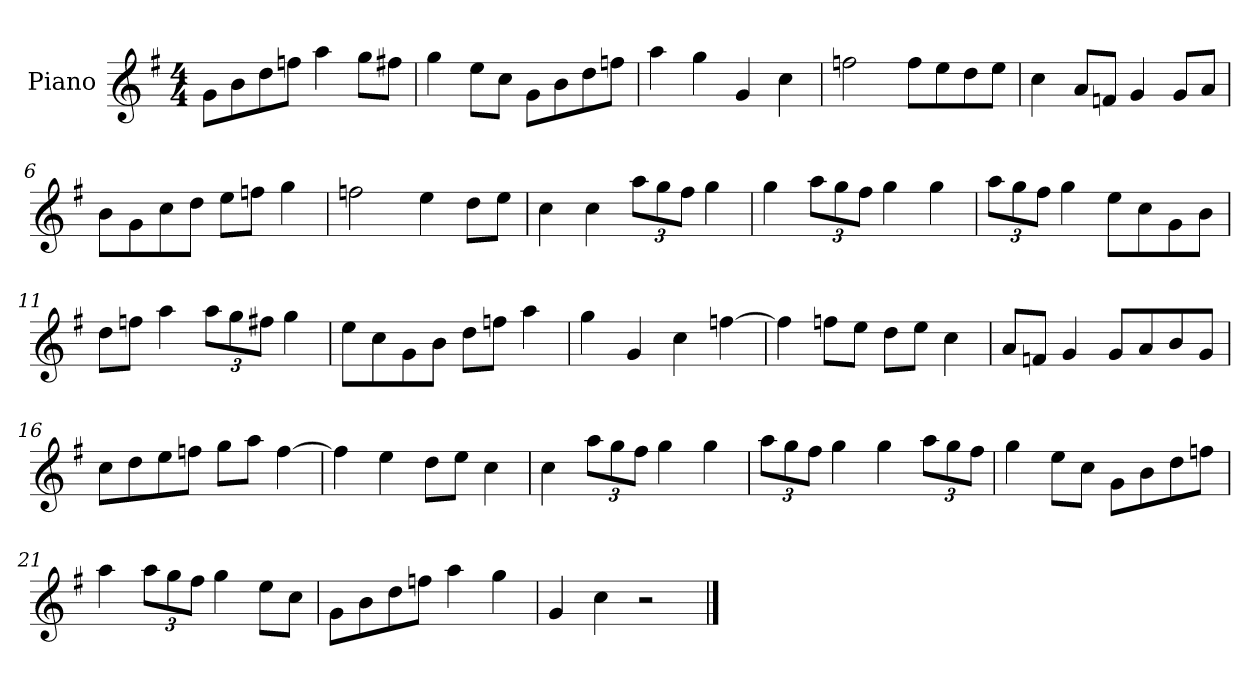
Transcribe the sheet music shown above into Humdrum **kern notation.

**kern
*part1
*staff1
*I"Piano
*I'P-no
*clefG2
*k[f#]
*M4/4
*MM90
=1
8g\L
8b\
8dd\
8ffn\J
4aa\
8gg\L
8ff#X\J
=2
4gg\
8ee\L
8cc\J
8g\L
8b\
8dd\
8ffn\J
=3
4aa\
4gg\
4g/
4cc\
=4
2ffn\
8ff\L
8ee\
8dd\
8ee\J
=5
4cc\
8a/L
8fn/J
4g/
8g/L
8a/J
!!LO:LB:g=z
=6
8b\L
8g\
8cc\
8dd\J
8ee\L
8ffn\J
4gg\
=7
2ffn\
4ee\
8dd\L
8ee\J
=8
4cc\
4cc\
*Xbrackettup
12aa\L
12gg\
12ff#\J
4gg\
=9
4gg\
12aa\L
12gg\
12ff#\J
4gg\
4gg\
=10
12aa\L
12gg\
12ff#\J
4gg\
8ee\L
8cc\
8g\
8b\J
=11
8dd\L
8ffn\J
4aa\
12aa\L
12gg\
12ff#X\J
4gg\
!!LO:LB:g=z
=12
8ee\L
8cc\
8g\
8b\J
8dd\L
8ffn\J
4aa\
=13
4gg\
4g/
4cc\
[4ffn\
=14
4ff\]
8ffn\L
8ee\J
8dd\L
8ee\J
4cc\
=15
8a/L
8fn/J
4g/
8g/L
8a/
8b/
8g/J
=16
8cc\L
8dd\
8ee\
8ffn\J
8gg\L
8aa\J
[4ff\
=17
4ff\]
4ee\
8dd\L
8ee\J
4cc\
!!LO:LB:g=z
=18
4cc\
12aa\L
12gg\
12ff#\J
4gg\
4gg\
=19
12aa\L
12gg\
12ff#\J
4gg\
4gg\
12aa\L
12gg\
12ff#\J
=20
4gg\
8ee\L
8cc\J
8g\L
8b\
8dd\
8ffn\J
=21
4aa\
12aa\L
12gg\
12ff#\J
4gg\
8ee\L
8cc\J
=22
8g\L
8b\
8dd\
8ffn\J
4aa\
4gg\
=23
4g/
4cc\
2r
==
*-
